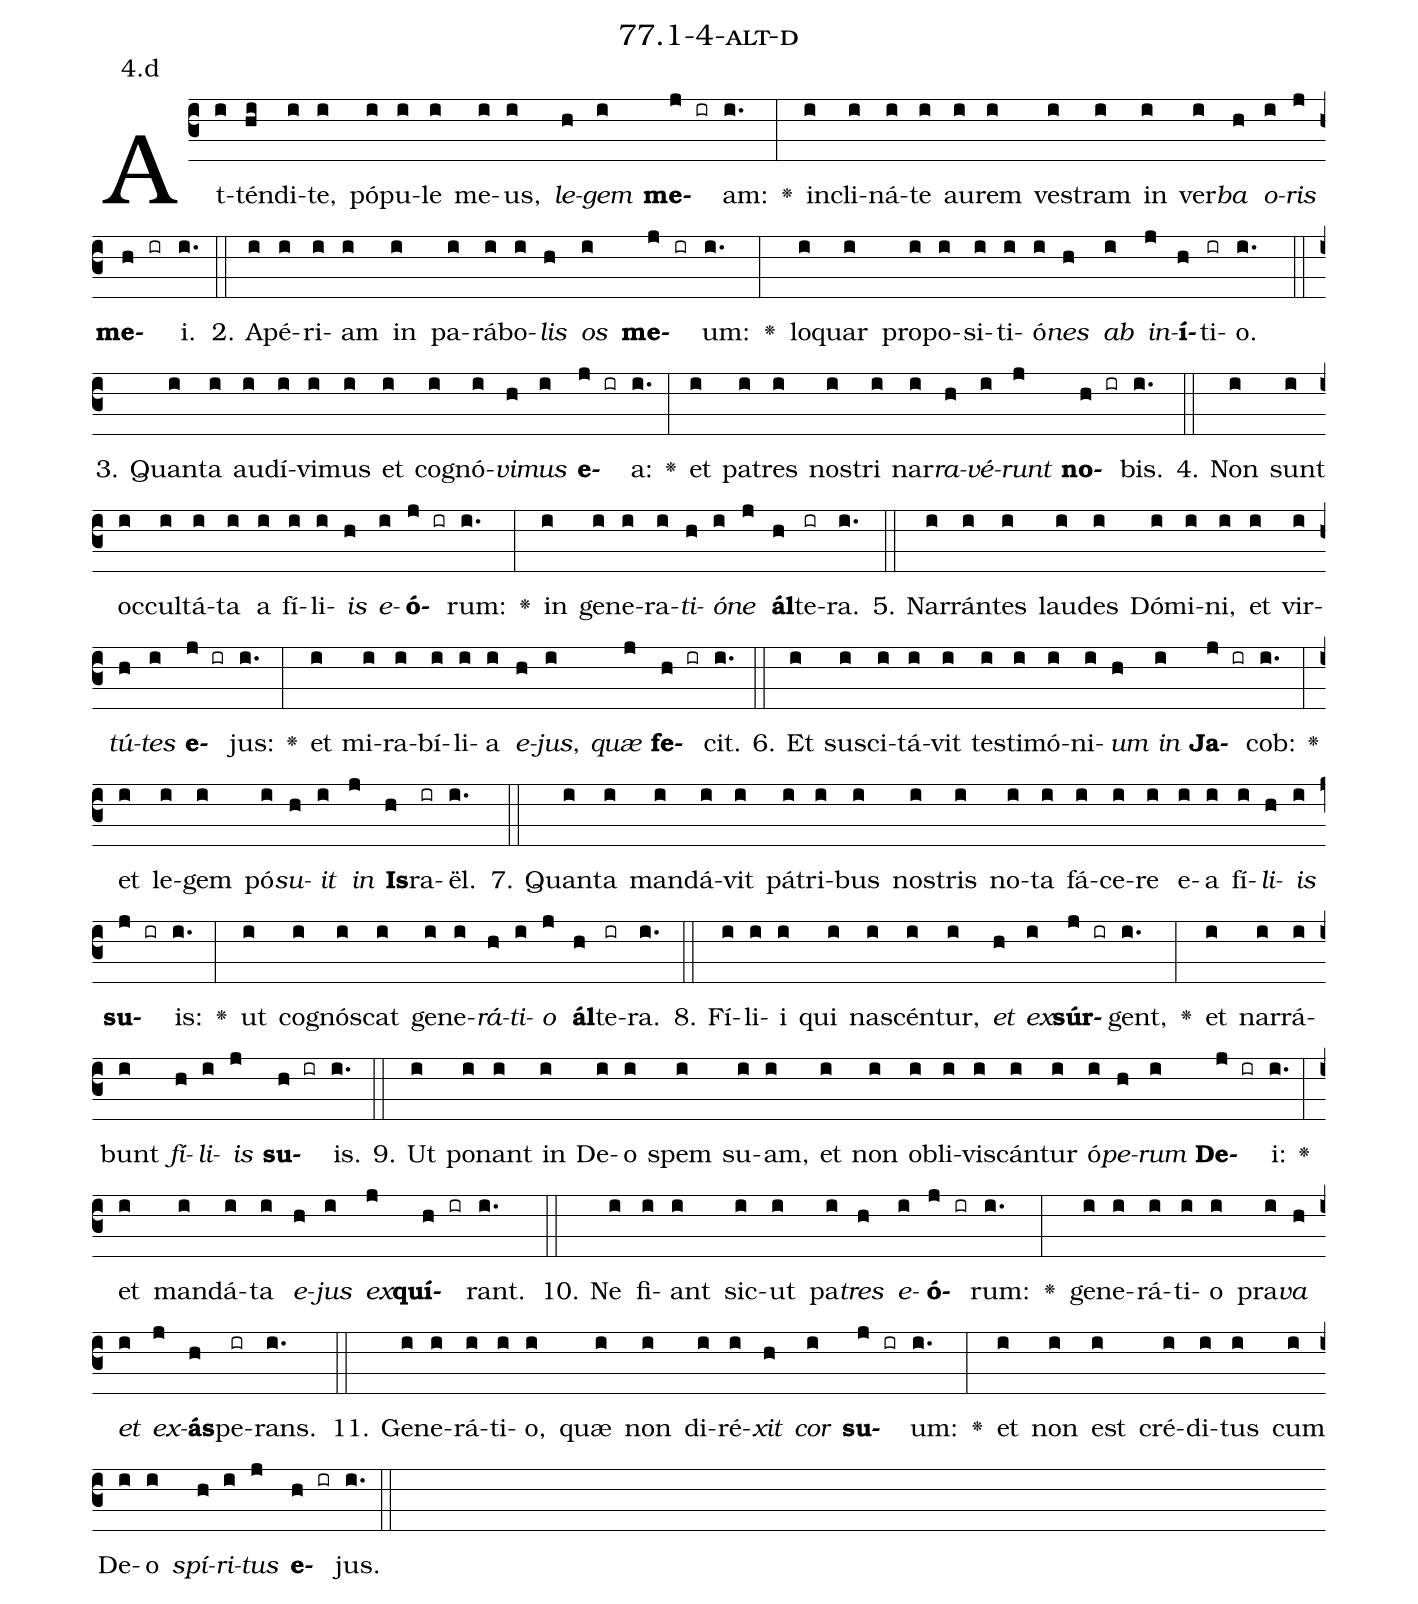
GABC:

name: 77.1-4-alt-d;
annotation: 4.d;
%%
(c3)At(i)tén(hi)di(i)te,(i) pó(i)pu(i)le(i) me(i)us,(i) <i>le</i>(h)<i>gem</i>(i) <b>me</b>(j ir)am:(i.) <v>\greheightstar</v>(:) in(i)cli(i)ná(i)te(i) au(i)rem(i) ves(i)tram(i) in(i) ver(i)<i>ba</i>(h) <i>o</i>(i)<i>ris</i>(j) <b>me</b>(h ir)i.(i.) (::)
2. A(i)pé(i)ri(i)am(i) in(i) pa(i)rá(i)bo(i)<i>lis</i>(h) <i>os</i>(i) <b>me</b>(j ir)um:(i.) <v>\greheightstar</v>(:) lo(i)quar(i) pro(i)po(i)si(i)ti(i)ó(i)<i>nes</i>(h) <i>ab</i>(i) <i>in</i>(j)<b>í</b>(h)ti(ir)o.(i.) (::)
3. Quan(i)ta(i) au(i)dí(i)vi(i)mus(i) et(i) co(i)gnó(i)<i>vi</i>(h)<i>mus</i>(i) <b>e</b>(j ir)a:(i.) <v>\greheightstar</v>(:) et(i) pa(i)tres(i) nos(i)tri(i) nar(i)<i>ra</i>(h)<i>vé</i>(i)<i>runt</i>(j) <b>no</b>(h ir)bis.(i.) (::)
4. Non(i) sunt(i) oc(i)cul(i)tá(i)ta(i) a(i) fí(i)li(i)<i>is</i>(h) <i>e</i>(i)<b>ó</b>(j ir)rum:(i.) <v>\greheightstar</v>(:) in(i) ge(i)ne(i)ra(i)<i>ti</i>(h)<i>ó</i>(i)<i>ne</i>(j) <b>ál</b>(h)te(ir)ra.(i.) (::)
5. Nar(i)rán(i)tes(i) lau(i)des(i) Dó(i)mi(i)ni,(i) et(i) vir(i)<i>tú</i>(h)<i>tes</i>(i) <b>e</b>(j ir)jus:(i.) <v>\greheightstar</v>(:) et(i) mi(i)ra(i)bí(i)li(i)a(i) <i>e</i>(h)<i>jus</i>,(i) <i>quæ</i>(j) <b>fe</b>(h ir)cit.(i.) (::)
6. Et(i) su(i)sci(i)tá(i)vit(i) tes(i)ti(i)mó(i)ni(i)<i>um</i>(h) <i>in</i>(i) <b>Ja</b>(j ir)cob:(i.) <v>\greheightstar</v>(:) et(i) le(i)gem(i) pó(i)<i>su</i>(h)<i>it</i>(i) <i>in</i>(j) <b>Is</b>(h)ra(ir)ël.(i.) (::)
7. Quan(i)ta(i) man(i)dá(i)vit(i) pá(i)tri(i)bus(i) nos(i)tris(i) no(i)ta(i) fá(i)ce(i)re(i) e(i)a(i) fí(i)<i>li</i>(h)<i>is</i>(i) <b>su</b>(j ir)is:(i.) <v>\greheightstar</v>(:) ut(i) co(i)gnós(i)cat(i) ge(i)ne(i)<i>rá</i>(h)<i>ti</i>(i)<i>o</i>(j) <b>ál</b>(h)te(ir)ra.(i.) (::)
8. Fí(i)li(i)i(i) qui(i) na(i)scén(i)tur,(i) <i>et</i>(h) <i>ex</i>(i)<b>súr</b>(j ir)gent,(i.) <v>\greheightstar</v>(:) et(i) nar(i)rá(i)bunt(i) <i>fí</i>(h)<i>li</i>(i)<i>is</i>(j) <b>su</b>(h ir)is.(i.) (::)
9. Ut(i) po(i)nant(i) in(i) De(i)o(i) spem(i) su(i)am,(i) et(i) non(i) ob(i)li(i)vis(i)cán(i)tur(i) ó(i)<i>pe</i>(h)<i>rum</i>(i) <b>De</b>(j ir)i:(i.) <v>\greheightstar</v>(:) et(i) man(i)dá(i)ta(i) <i>e</i>(h)<i>jus</i>(i) <i>ex</i>(j)<b>quí</b>(h ir)rant.(i.) (::)
10. Ne(i) fi(i)ant(i) sic(i)ut(i) pa(i)<i>tres</i>(h) <i>e</i>(i)<b>ó</b>(j ir)rum:(i.) <v>\greheightstar</v>(:) ge(i)ne(i)rá(i)ti(i)o(i) pra(i)<i>va</i>(h) <i>et</i>(i) <i>ex</i>(j)<b>ás</b>(h)pe(ir)rans.(i.) (::)
11. Ge(i)ne(i)rá(i)ti(i)o,(i) quæ(i) non(i) di(i)ré(i)<i>xit</i>(h) <i>cor</i>(i) <b>su</b>(j ir)um:(i.) <v>\greheightstar</v>(:) et(i) non(i) est(i) cré(i)di(i)tus(i) cum(i) De(i)o(i) <i>spí</i>(h)<i>ri</i>(i)<i>tus</i>(j) <b>e</b>(h ir)jus.(i.) (::)
